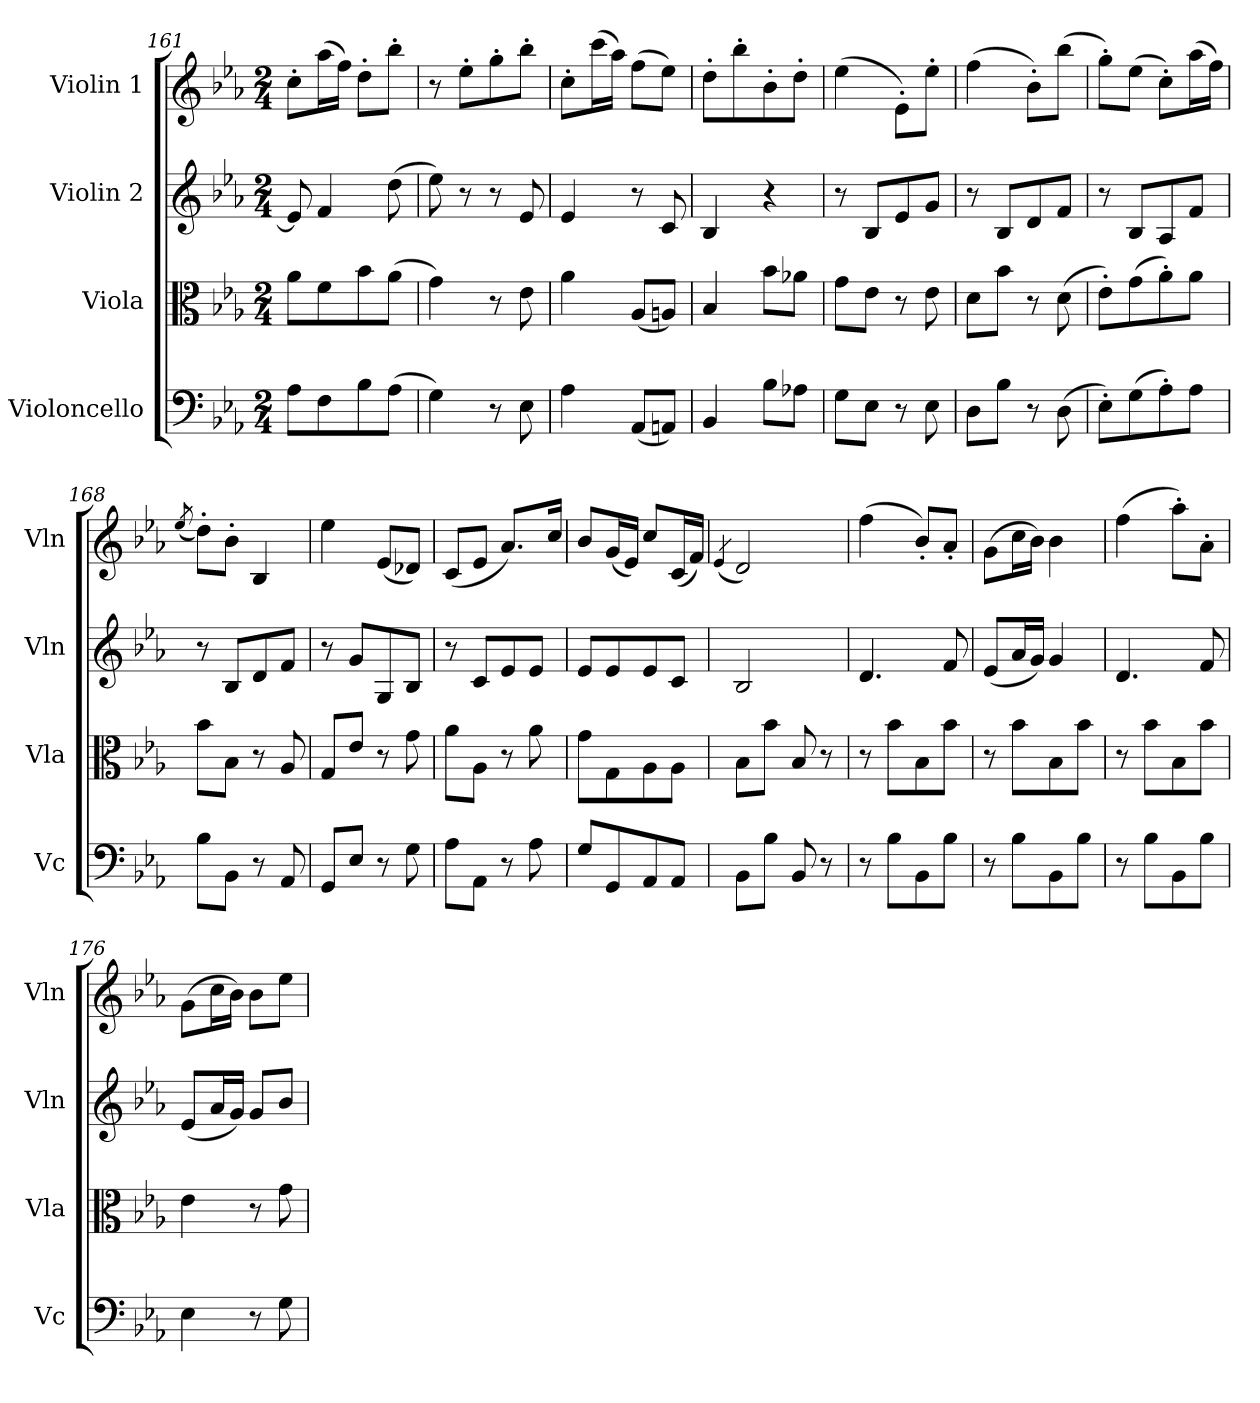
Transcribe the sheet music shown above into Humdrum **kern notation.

**kern	**kern	**kern	**kern
*part4	*part3	*part2	*part1
*staff4	*staff3	*staff2	*staff1
*I"Violoncello	*I"Viola	*I"Violin 2	*I"Violin 1
*I'Vc	*I'Vla	*I'Vln	*I'Vln
*clefF4	*clefC3	*clefG2	*clefG2
*k[b-e-a-]	*k[b-e-a-]	*k[b-e-a-]	*k[b-e-a-]
*M2/4	*M2/4	*M2/4	*M2/4
=161	=161	=161	=161
8A-\L	8a-\L	8e-/]	8cc'\L
8F\	8f\	4f/	(>16aa-\L
.	.	.	16ff\JJ)
8B-\	8b-\	.	8dd'\L
(>8A-\J	(>8a-\J	(>8dd\	8bb-'\J
=162	=162	=162	=162
4G\)	4g\)	8ee-\)	8r
.	.	8r	8ee-'\L
8r	8r	8r	8gg'\
8E-\	8e-\	8e-/	8bb-'\J
=163	=163	=163	=163
4A-\	4a-\	4e-/	8cc'\L
.	.	.	(>16ccc\L
.	.	.	16aa-\JJ)
(<8AA-/L	(<8A-/L	8r	(>8ff\L
8AAn/J)	8An/J)	8c/	8ee-\J)
=164	=164	=164	=164
4BB-/	4B-/	4B-/	8dd'\L
.	.	.	8bb-'\
8B-\L	8b-\L	4r	8b-'\
8A-X\J	8a-X\J	.	8dd'\J
!!LO:LB:g=z
=165	=165	=165	=165
8G\L	8g\L	8r	(>4ee-\
8E-\J	8e-\J	8B-/L	.
8r	8r	8e-/	8e-'\L)
8E-\	8e-\	8g/J	8ee-'\J
=166	=166	=166	=166
8D\L	8d\L	8r	(>4ff\
8B-\J	8b-\J	8B-/L	.
8r	8r	8d/	8b-'\L)
(>8D\	(>8d\	8f/J	(>8bb-\J
=167	=167	=167	=167
8E-'\L)	8e-'\L)	8r	8gg'\L)
(>8G\	(>8g\	8B-/L	(>8ee-\J
8A-'\)	8a-'\)	8A-/	8cc'\L)
8A-\J	8a-\J	8f/J	(>16aa-\L
.	.	.	16ff\JJ)
=168	=168	=168	=168
.	.	.	(<8qee-/
8B-\L	8b-\L	8r	8dd'\L)
8BB-\J	8B-\J	8B-/L	8b-'\J
8r	8r	8d/	4B-/
8AA-/	8A-/	8f/J	.
=169	=169	=169	=169
8GG/L	8G/L	8r	4ee-\
8E-/J	8e-/J	8g/L	.
8r	8r	8G/	(<8e-/L
8G\	8g\	8B-/J	8d-X/J)
=170	=170	=170	=170
8A-\L	8a-\L	8r	(<8c/L
8AA-\J	8A-\J	8c/L	8e-/J
8r	8r	8e-/	8.a-/L)
8A-\	8a-\	8e-/J	.
.	.	.	16cc/Jk
=171	=171	=171	=171
8G/L	8g\L	8e-/L	8b-/L
8GG/	8G\	8e-/	(<16g/L
.	.	.	16e-/JJ)
8AA-/	8A-\	8e-/	8cc/L
8AA-/J	8A-\J	8c/J	(<16c/L
.	.	.	16f/JJ)
!!LO:LB:g=z
=172	=172	=172	=172
.	.	.	(<4qe-/
8BB-\L	8B-\L	2B-/	2d/)
8B-\J	8b-\J	.	.
8BB-/	8B-/	.	.
8r	8r	.	.
=173	=173	=173	=173
8r	8r	4.d/	(>4ff\
8B-\L	8b-\L	.	.
8BB-\	8B-\	.	8b-'/L)
8B-\J	8b-\J	8f/	8a-'/J
=174	=174	=174	=174
8r	8r	(<8e-/L	(>8g\L
8B-\L	8b-\L	16a-/L	16cc\L
.	.	16g/JJ)	16b-\JJ)
8BB-\	8B-\	4g/	4b-\
8B-\J	8b-\J	.	.
=175	=175	=175	=175
8r	8r	4.d/	(>4ff\
8B-\L	8b-\L	.	.
8BB-\	8B-\	.	8aa-'\L)
8B-\J	8b-\J	8f/	8a-'\J
=176	=176	=176	=176
4E-\	4e-\	(<8e-/L	(>8g\L
.	.	16a-/L	16cc\L
.	.	16g/JJ)	16b-\JJ)
8r	8r	8g/L	8b-\L
8G\	8g\	8b-/J	8ee-\J
=	=	=	=
*-	*-	*-	*-
